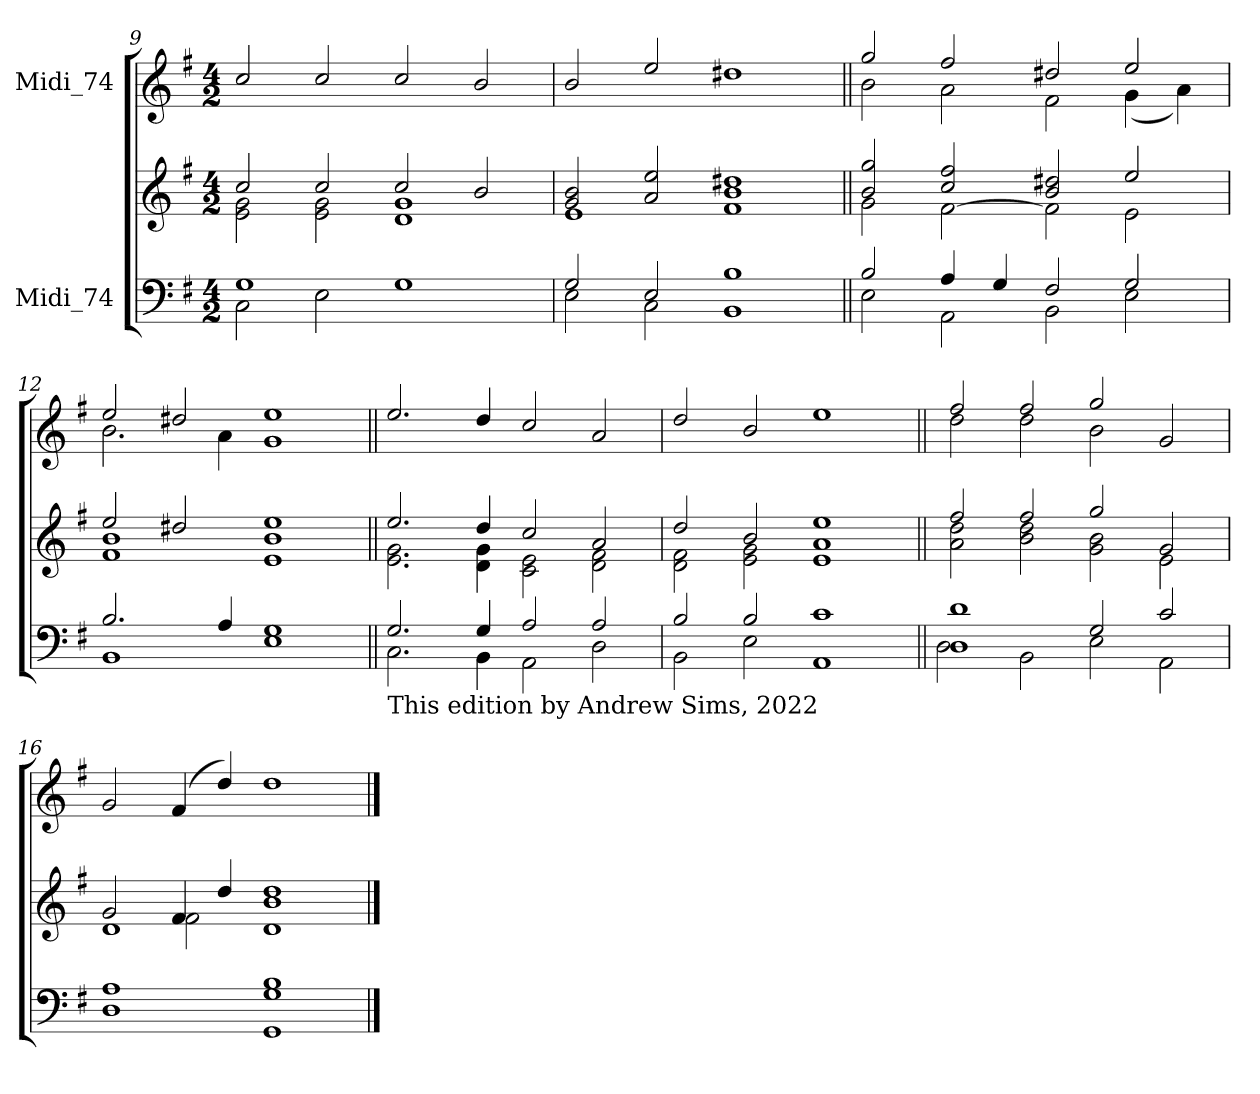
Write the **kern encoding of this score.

**kern	**kern	**kern
*part2	*part2	*part1
*staff3	*staff2	*staff1
*I"Midi_74	*	*I"Midi_74
!!LO:LB:g=z
*clefF4	*clefG2	*clefG2
*k[f#]	*k[f#]	*k[f#]
*G:	*G:	*G:
*M4/2	*M4/2	*M4/2
=9	=9	=9
*^	*^	*^
*	*^	*	*^	*	*
1G/	0ryy	2C\	2cc/	0ryy	2e\ 2g\	2cc	0ryy
.	.	2E\	2cc/	.	2e\ 2g\	2cc	.
1G/	.	1ryy	2cc/	.	1d\ 1g\	2cc	.
.	.	.	2b/	.	.	2b	.
=10	=10	=10	=10	=10	=10	=10	=10
2G/	0ryy	2E\	2g/ 2b/	0ryy	1e\	2b	0ryy
2E/	.	2C\	2a/ 2ee/	.	.	2ee	.
1B/	.	1BB\	1b/ 1dd#X/	.	1f#\	1dd#X	.
=11||	=11||	=11||	=11||	=11||	=11||	=11||	=11||
2B/	0ryy	2E\	2b/ 2gg/	0ryy	2g\	2gg	2b\
4A/	.	2AA\	2cc/ 2ff#/	.	[2f#\	2ff#	2a\
4G/	.	.	.	.	.	.	.
2F#/	.	2BB\	2b/ 2dd#X/	.	2f#\]	2dd#X	2f#\
2G/	.	2E\	2ee/	.	2e\	2ee	(<4g\
.	.	.	.	.	.	.	4a\)
=12	=12	=12	=12	=12	=12	=12	=12
2.B/	0ryy	1BB\	2ee/	0ryy	1f#\ 1b\	2ee	2.b\
.	.	.	2dd#X/	.	.	2dd#X	.
4A/	.	.	.	.	.	.	4a\
1G/	.	1E\	1ee/	.	1e\ 1b\	1ee	1g\
!!LO:LB:g=z	!!
=13||	=13||	=13||	=13||	=13||	=13||	=13||	=13||
!LO:TX:b:t=This edition by Andrew Sims, 2022	!	!	!	!	!	!	!
2.G/	0ryy	2.C\	2.ee/	0ryy	2.e\ 2.g\	2.ee	0ryy
4G/	.	4BB\	4dd/	.	4d\ 4g\	4dd	.
2A/	.	2AA\	2cc/	.	2c\ 2e\	2cc	.
2A/	.	2D\	2a/	.	2d\ 2f#\	2a	.
=14	=14	=14	=14	=14	=14	=14	=14
2B/	0ryy	2BB\	2dd/	0ryy	2d\ 2f#\	2dd	0ryy
2B/	.	2E\	2b/	.	2e\ 2g\	2b	.
1c/	.	1AA\	1ee/	.	1e\ 1a\	1ee	.
=15||	=15||	=15||	=15||	=15||	=15||	=15||	=15||
1d/	1D\	2D\	2ff#/	0ryy	2a\ 2dd\	2ff#	2dd\
.	.	2BB\	2ff#/	.	2b\ 2dd\	2ff#	2dd\
2G/	1ryy	2E\	2gg/	.	2g\ 2b\	2gg	2b\
2c/	.	2AA\	2g/	.	2e\	2g	2ryy
=16	=16	=16	=16	=16	=16	=16	=16
1A/	0ryy	1D\	2g/	2ryy	1d\	2g	0ryy
.	.	.	4f#/	2f#\	.	(>4f#	.
.	.	.	4dd/	.	.	4dd)	.
1G/ 1B/	.	1GG\	1b/ 1dd/	1ryy	1d\	1dd	.
*v	*v	*v	*	*	*	*v	*v
*	*v	*v	*v	*
==	==	==
*-	*-	*-
